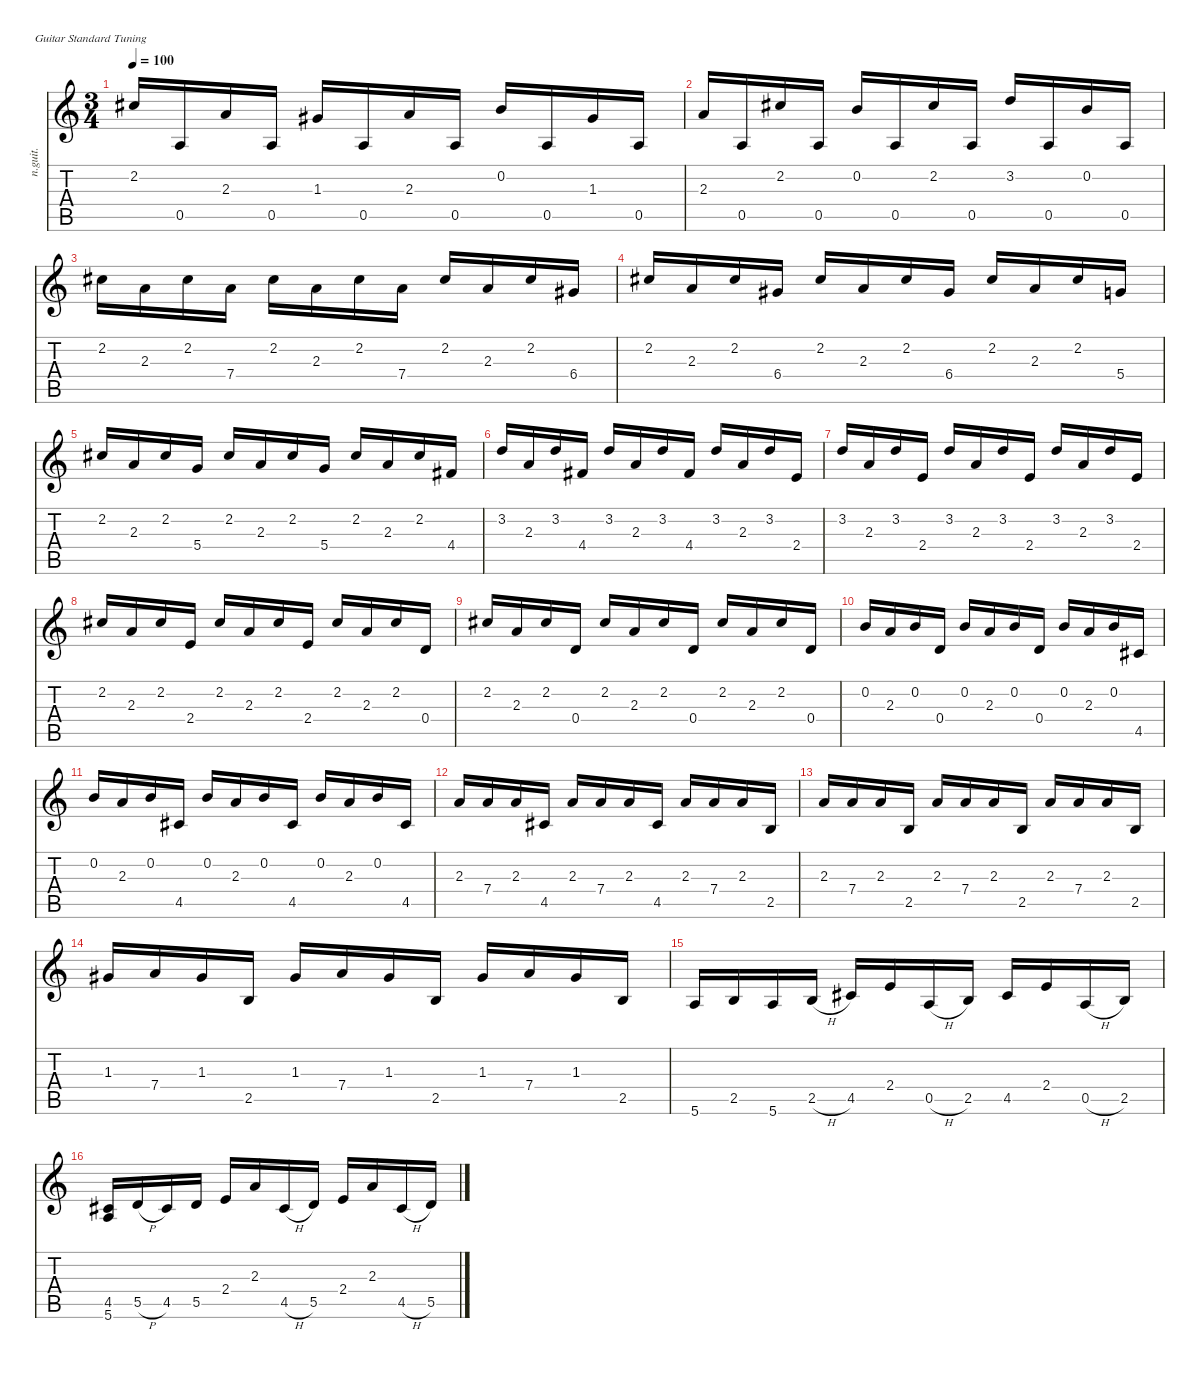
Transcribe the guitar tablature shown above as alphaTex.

\defaultSystemsLayout 4
\hideDynamics
\bracketExtendMode nobrackets
\otherSystemsTrackNameOrientation horizontal
\track ("Nylon Guitar" "n.guit.") {instrument acousticguitarnylon}
\staff {score tabs}
\tuning (E4 B3 G3 D3 A2 E2)
\ts (3 4)
\tempo 100
\clef g2
\ks c
2.2{acc #}.16{dy f beam Up} 0.5.16{dy mf beam Up} 2.3.16{beam Up} 0.5.16{beam Up} 1.3{acc #}.16{beam Up} 0.5.16{beam Up} 2.3.16{beam Up} 0.5.16{beam Up} 0.2.16{beam Up} 0.5.16{beam Up} 1.3{acc #}.16{beam Up} 0.5.16{beam Up} |
2.3.16{beam Up} 0.5.16{beam Up} 2.2{acc #}.16{dy f beam Up} 0.5.16{beam Up} 0.2.16{beam Up} 0.5.16{beam Up} 2.2{acc #}.16{beam Up} 0.5.16{beam Up} 3.2.16{beam Up} 0.5.16{beam Up} 0.2.16{beam Up} 0.5.16{beam Up} |
2.2{acc #}.16{beam Down} 2.3.16{beam Down} 2.2{acc #}.16{beam Down} 7.4.16{beam Down} 2.2{acc #}.16{beam Down} 2.3.16{beam Down} 2.2{acc #}.16{beam Down} 7.4.16{beam Down} 2.2{acc #}.16{beam Up} 2.3.16{beam Up} 2.2{acc #}.16{beam Up} 6.4{acc #}.16{beam Up} |
2.2{acc #}.16{beam Up} 2.3.16{beam Up} 2.2{acc #}.16{beam Up} 6.4{acc #}.16{beam Up} 2.2{acc #}.16{beam Up} 2.3.16{beam Up} 2.2{acc #}.16{beam Up} 6.4{acc #}.16{beam Up} 2.2{acc #}.16{beam Up} 2.3.16{beam Up} 2.2{acc #}.16{beam Up} 5.4.16{beam Up} |
2.2{acc #}.16{beam Up} 2.3.16{beam Up} 2.2{acc #}.16{beam Up} 5.4.16{beam Up} 2.2{acc #}.16{beam Up} 2.3.16{beam Up} 2.2{acc #}.16{beam Up} 5.4.16{beam Up} 2.2{acc #}.16{beam Up} 2.3.16{beam Up} 2.2{acc #}.16{beam Up} 4.4{acc #}.16{beam Up} |
3.2.16{beam Up} 2.3.16{beam Up} 3.2.16{beam Up} 4.4{acc #}.16{beam Up} 3.2.16{beam Up} 2.3.16{beam Up} 3.2.16{beam Up} 4.4{acc #}.16{beam Up} 3.2.16{beam Up} 2.3.16{beam Up} 3.2.16{beam Up} 2.4.16{beam Up} |
3.2.16{beam Up} 2.3.16{beam Up} 3.2.16{beam Up} 2.4.16{beam Up} 3.2.16{beam Up} 2.3.16{beam Up} 3.2.16{beam Up} 2.4.16{beam Up} 3.2.16{beam Up} 2.3.16{beam Up} 3.2.16{beam Up} 2.4.16{beam Up} |
2.2{acc #}.16{beam Up} 2.3.16{beam Up} 2.2{acc #}.16{beam Up} 2.4.16{beam Up} 2.2{acc #}.16{beam Up} 2.3.16{beam Up} 2.2{acc #}.16{beam Up} 2.4.16{beam Up} 2.2{acc #}.16{beam Up} 2.3.16{beam Up} 2.2{acc #}.16{beam Up} 0.4.16{beam Up} |
2.2{acc #}.16{beam Up} 2.3.16{beam Up} 2.2{acc #}.16{beam Up} 0.4.16{beam Up} 2.2{acc #}.16{beam Up} 2.3.16{beam Up} 2.2{acc #}.16{beam Up} 0.4.16{beam Up} 2.2{acc #}.16{beam Up} 2.3.16{beam Up} 2.2{acc #}.16{beam Up} 0.4.16{beam Up} |
0.2.16{beam Up} 2.3.16{beam Up} 0.2.16{beam Up} 0.4.16{beam Up} 0.2.16{beam Up} 2.3.16{beam Up} 0.2.16{beam Up} 0.4.16{beam Up} 0.2.16{beam Up} 2.3.16{beam Up} 0.2.16{beam Up} 4.5{acc #}.16{beam Up} |
0.2.16{beam Up} 2.3.16{beam Up} 0.2.16{beam Up} 4.5{acc #}.16{beam Up} 0.2.16{beam Up} 2.3.16{beam Up} 0.2.16{beam Up} 4.5{acc #}.16{beam Up} 0.2.16{beam Up} 2.3.16{beam Up} 0.2.16{beam Up} 4.5{acc #}.16{beam Up} |
2.3.16{beam Up} 7.4.16{beam Up} 2.3.16{beam Up} 4.5{acc #}.16{beam Up} 2.3.16{beam Up} 7.4.16{beam Up} 2.3.16{beam Up} 4.5{acc #}.16{beam Up} 2.3.16{beam Up} 7.4.16{beam Up} 2.3.16{beam Up} 2.5.16{beam Up} |
2.3.16{beam Up} 7.4.16{beam Up} 2.3.16{beam Up} 2.5.16{beam Up} 2.3.16{beam Up} 7.4.16{beam Up} 2.3.16{beam Up} 2.5.16{beam Up} 2.3.16{beam Up} 7.4.16{beam Up} 2.3.16{beam Up} 2.5.16{beam Up} |
1.3{acc #}.16{beam Up} 7.4.16{beam Up} 1.3{acc #}.16{beam Up} 2.5.16{beam Up} 1.3{acc #}.16{beam Up} 7.4.16{beam Up} 1.3{acc #}.16{beam Up} 2.5.16{beam Up} 1.3{acc #}.16{beam Up} 7.4.16{beam Up} 1.3{acc #}.16{beam Up} 2.5.16{beam Up} |
5.6.16{beam Up} 2.5.16{beam Up} 5.6.16{beam Up} 2.5{h}.16{beam Up} 4.5{acc #}.16{beam Up} 2.4.16{beam Up} 0.5{h}.16{beam Up} 2.5.16{beam Up} 4.5{acc #}.16{beam Up} 2.4.16{beam Up} 0.5{h}.16{beam Up} 2.5.16{beam Up} |
(4.5{acc #} 5.6).16{beam Up} 5.5{h}.16{beam Up} 4.5{acc #}.16{beam Up} 5.5.16{beam Up} 2.4.16{beam Up} 2.3.16{beam Up} 4.5{h acc #}.16{beam Up} 5.5.16{beam Up} 2.4.16{beam Up} 2.3.16{beam Up} 4.5{h acc #}.16{beam Up} 5.5.16{beam Up}
